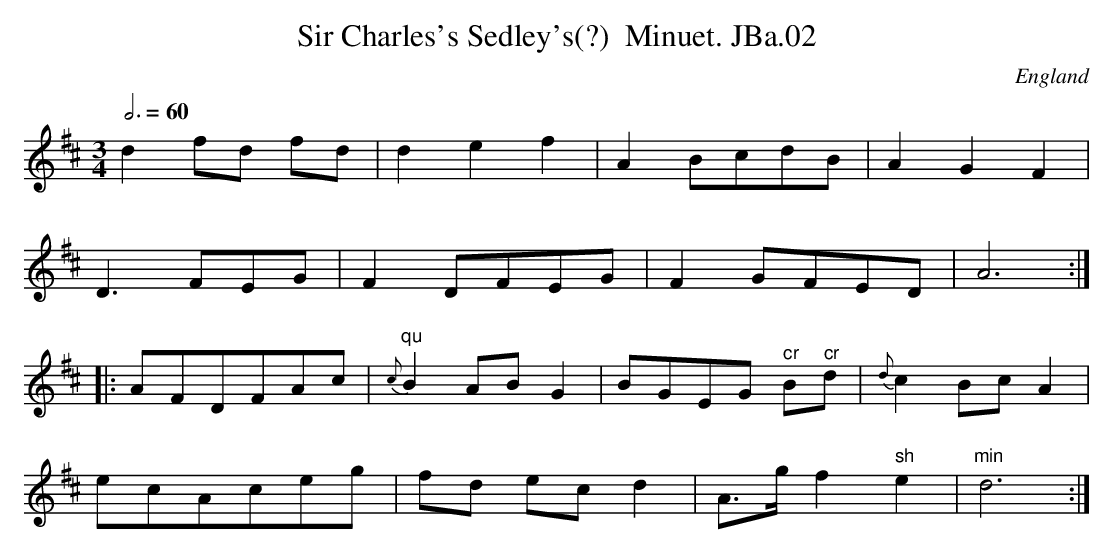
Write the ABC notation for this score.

X:1
T:Sir Charles's Sedley's(?)  Minuet. JBa.02
M:3/4
L:1/4
Q:3/4=60
O:England
K:D major
d f/d/ f/d/ | def | A B/c/d/B/ | AGF |!
D3/2 F/E/G/ | F D/F/E/G/ | F G/F/E/D/ | A3 :|!
|:A/F/D/F/A/c/ | {c}"qu"B A/B/G |\
B/G/E/G/ "^cr"B/"^cr"d/  | {d} c B/c/ A |!
e/c/A/c/e/g/ | f/d/ e/c/ d | A3/4g/4 f "sh"e | "min"d3 :|
